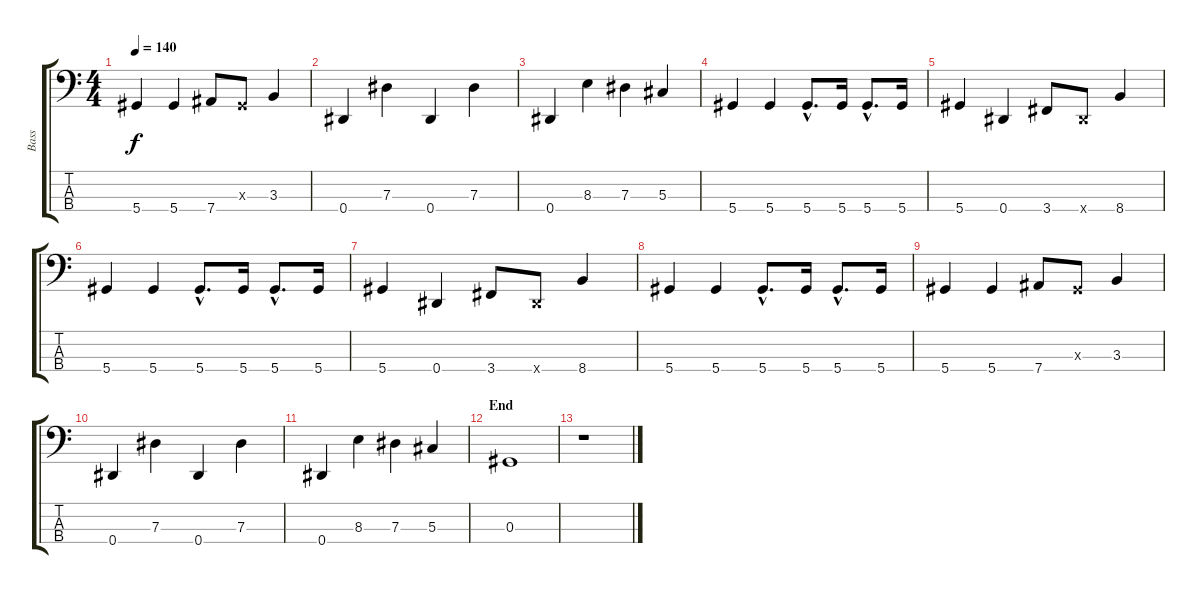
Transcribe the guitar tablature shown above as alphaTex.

\track ("Bass" "Bass") {instrument electricbassfinger}
\staff {score tabs}
\tuning (Gb2 Db2 Ab1 Eb1) {hide}
\ts (4 4)
\tempo 140
\clef f4
\ks c
5.4.4{dy f} 5.4.4 7.4.8 0.3{x}.8 3.3.4 |
0.4.4 7.3.4 0.4.4 7.3.4 |
0.4.4 8.3.4 7.3.4 5.3.4 |
5.4.4 5.4.4 5.4{hac}.8{d} 5.4.16 5.4{hac}.8{d} 5.4.16 |
5.4.4 0.4.4 3.4.8 0.4{x}.8 8.4.4 |
5.4.4 5.4.4 5.4{hac}.8{d} 5.4.16 5.4{hac}.8{d} 5.4.16 |
5.4.4 0.4.4 3.4.8 0.4{x}.8 8.4.4 |
5.4.4 5.4.4 5.4{hac}.8{d} 5.4.16 5.4{hac}.8{d} 5.4.16 |
5.4.4 5.4.4 7.4.8 0.3{x}.8 3.3.4 |
0.4.4 7.3.4 0.4.4 7.3.4 |
0.4.4 8.3.4 7.3.4 5.3.4 |
\section ("" "End")
0.3.1 |
r.1
